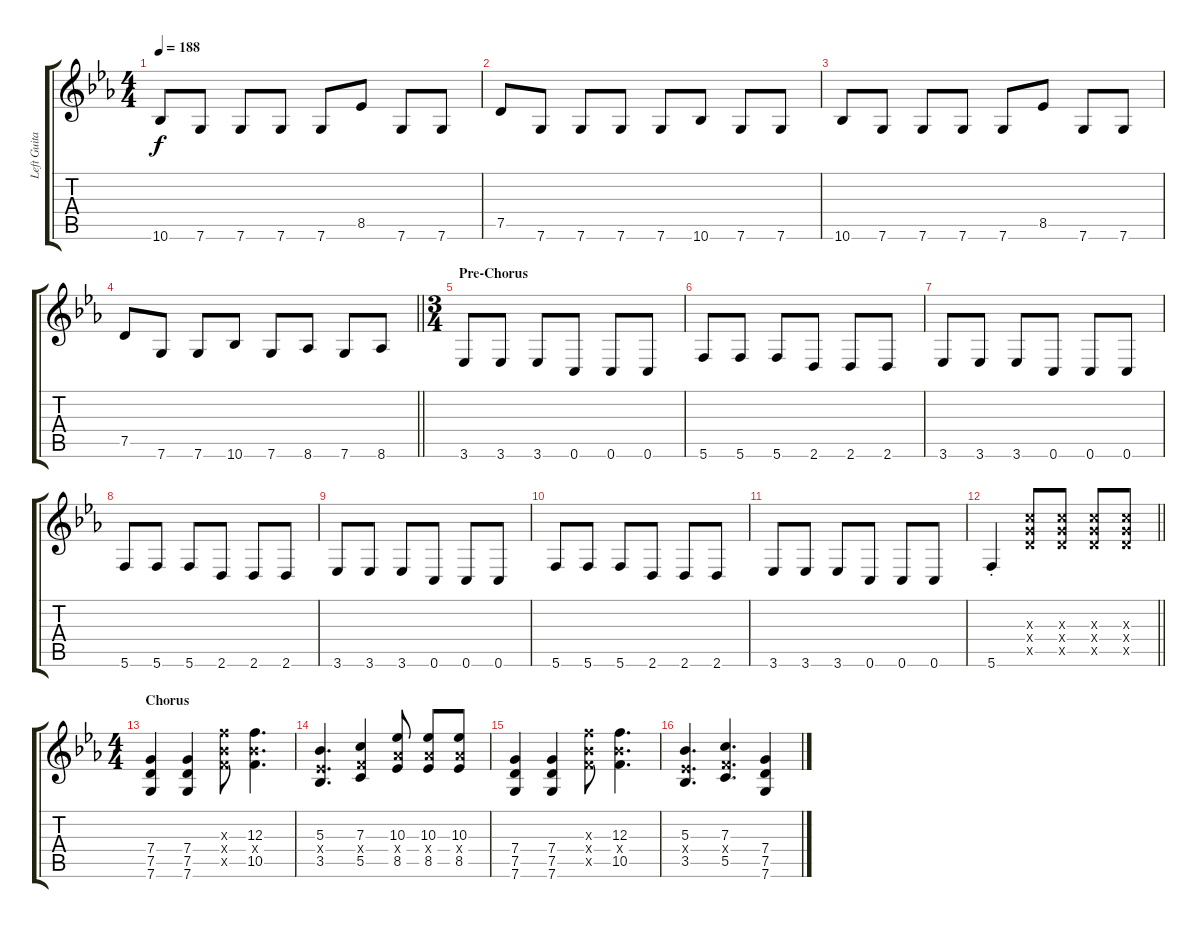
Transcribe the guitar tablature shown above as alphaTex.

\track ("Left Guitar" "Left Guita") {instrument distortionguitar}
\staff {score tabs}
\tuning (D4 A3 F3 C3 G2 C2) {hide}
\ts (4 4)
\tempo 188
\clef g2
\ks eb
10.6.8{dy f} 7.6.8 7.6.8 7.6.8 7.6.8 8.5.8 7.6.8 7.6.8 |
7.5.8 7.6.8 7.6.8 7.6.8 7.6.8 10.6.8 7.6.8 7.6.8 |
10.6.8 7.6.8 7.6.8 7.6.8 7.6.8 8.5.8 7.6.8 7.6.8 |
\barLineRight lightlight
7.5.8 7.6.8 7.6.8 10.6.8 7.6.8 8.6.8 7.6.8 8.6.8 |
\ts (3 4)
\section ("" "Pre-Chorus")
3.6.8 3.6.8 3.6.8 0.6.8 0.6.8 0.6.8 |
5.6.8 5.6.8 5.6.8 2.6.8 2.6.8 2.6.8 |
3.6.8 3.6.8 3.6.8 0.6.8 0.6.8 0.6.8 |
5.6.8 5.6.8 5.6.8 2.6.8 2.6.8 2.6.8 |
3.6.8 3.6.8 3.6.8 0.6.8 0.6.8 0.6.8 |
5.6.8 5.6.8 5.6.8 2.6.8 2.6.8 2.6.8 |
3.6.8 3.6.8 3.6.8 0.6.8 0.6.8 0.6.8 |
\barLineRight lightlight
5.6{st}.4 (7.3{x} 7.4{x} 7.5{x}).8 (7.3{x} 7.4{x} 7.5{x}).8 (7.3{x} 7.4{x} 7.5{x}).8 (7.3{x} 7.4{x} 7.5{x}).8 |
\ts (4 4)
\section ("" "Chorus")
(7.4 7.5 7.6).4 (7.4 7.5 7.6).4 (12.3{x} 10.4{x} 10.5{x}).8 (12.3 10.4{x} 10.5).4{d} |
(5.3 3.4{x} 3.5).4{d} (7.3 5.4{x} 5.5).4 (10.3 8.4{x} 8.5).8 (10.3 8.4{x} 8.5).8 (10.3 8.4{x} 8.5).8 |
(7.4 7.5 7.6).4 (7.4 7.5 7.6).4 (12.3{x} 10.4{x} 10.5{x}).8 (12.3 10.4{x} 10.5).4{d} |
(5.3 3.4{x} 3.5).4{d} (7.3 5.4{x} 5.5).4{d} (7.4 7.5 7.6).4
